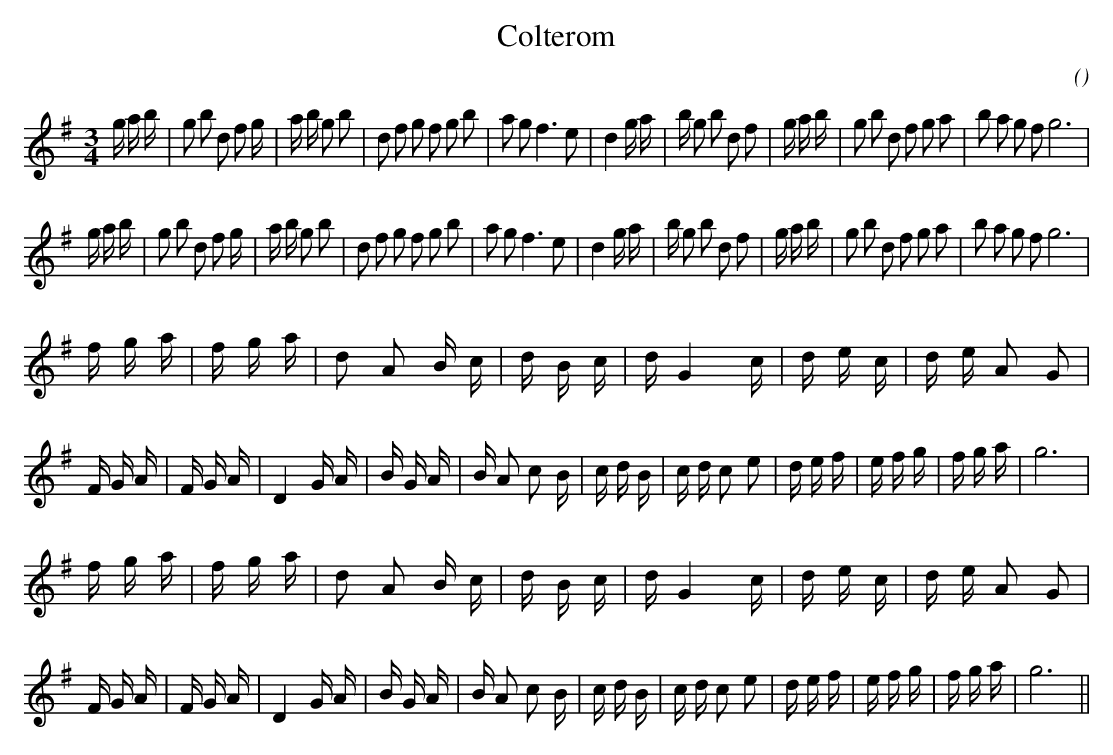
X:1
T: Colterom
C:
O:
M:3/4
K:G
K:G
M:3/4
L:1/16
g4/3 a4/3 b4/3 |g2 b2 d2 f2 g4/3 |a4/3 b4/3 g2 b2 |d2 f2 g2 f2 g2 b2 |a2 g2 f6 e2 |d4 g4/3 a4/3 |b4/3 g2 b2 d2 f2 |g4/3 a4/3 b4/3 |g2 b2 d2 f2 g2 a2 |b2 a2 g2 f2 g12 |
g4/3 a4/3 b4/3 |g2 b2 d2 f2 g4/3 |a4/3 b4/3 g2 b2 |d2 f2 g2 f2 g2 b2 |a2 g2 f6 e2 |d4 g4/3 a4/3 |b4/3 g2 b2 d2 f2 |g4/3 a4/3 b4/3 |g2 b2 d2 f2 g2 a2 |b2 a2 g2 f2 g12 |
f4/3 g4/3 a4/3 |f4/3 g4/3 a4/3 |d2 A2 B4/3 c4/3 |d4/3 B4/3 c4/3 |d4/3 G4 c4/3 |d4/3 e4/3 c4/3 |d4/3 e4/3 A2 G2 |F4/3 G4/3 A4/3 |F4/3 G4/3 A4/3 |D4 G4/3 A4/3 |B4/3 G4/3 A4/3 |B4/3 A2 c2 B4/3 |c4/3 d4/3 B4/3 |c4/3 d4/3 c2 e2 |d4/3 e4/3 f4/3 |e4/3 f4/3 g4/3 |f4/3 g4/3 a4/3 |g12 |
f4/3 g4/3 a4/3 |f4/3 g4/3 a4/3 |d2 A2 B4/3 c4/3 |d4/3 B4/3 c4/3 |d4/3 G4 c4/3 |d4/3 e4/3 c4/3 |d4/3 e4/3 A2 G2 |F4/3 G4/3 A4/3 |F4/3 G4/3 A4/3 |D4 G4/3 A4/3 |B4/3 G4/3 A4/3 |B4/3 A2 c2 B4/3 |c4/3 d4/3 B4/3 |c4/3 d4/3 c2 e2 |d4/3 e4/3 f4/3 |e4/3 f4/3 g4/3 |f4/3 g4/3 a4/3 |g12 ||
